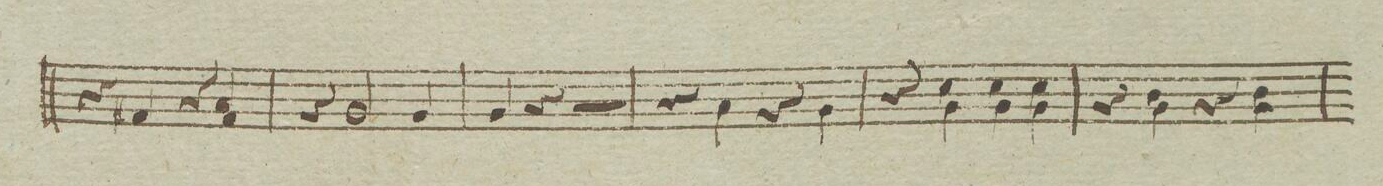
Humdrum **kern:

**kern	**dynam
*I"Violino. 2do	*
*clefG2	*
*k[]	*
*met(c)	*
*M4/4	*
4r	.
4f#X/	.
4r	.
4a/ 4f#/	.
=91	=91
4r	.
2g/	.
4g/	.
=92	=92
4g/	.
4r	.
2r	.
=93	=93
4r	.
4a\	.
4r	.
4g\	.
=94	=94
4r	.
4cc\ 4g\	.
4cc\ 4g\	.
4cc\ 4g\	.
=95	=95
4r	.
4b\ 4g\	.
4r	.
4b\ 4g\	.
=96	=96
*-	*-
